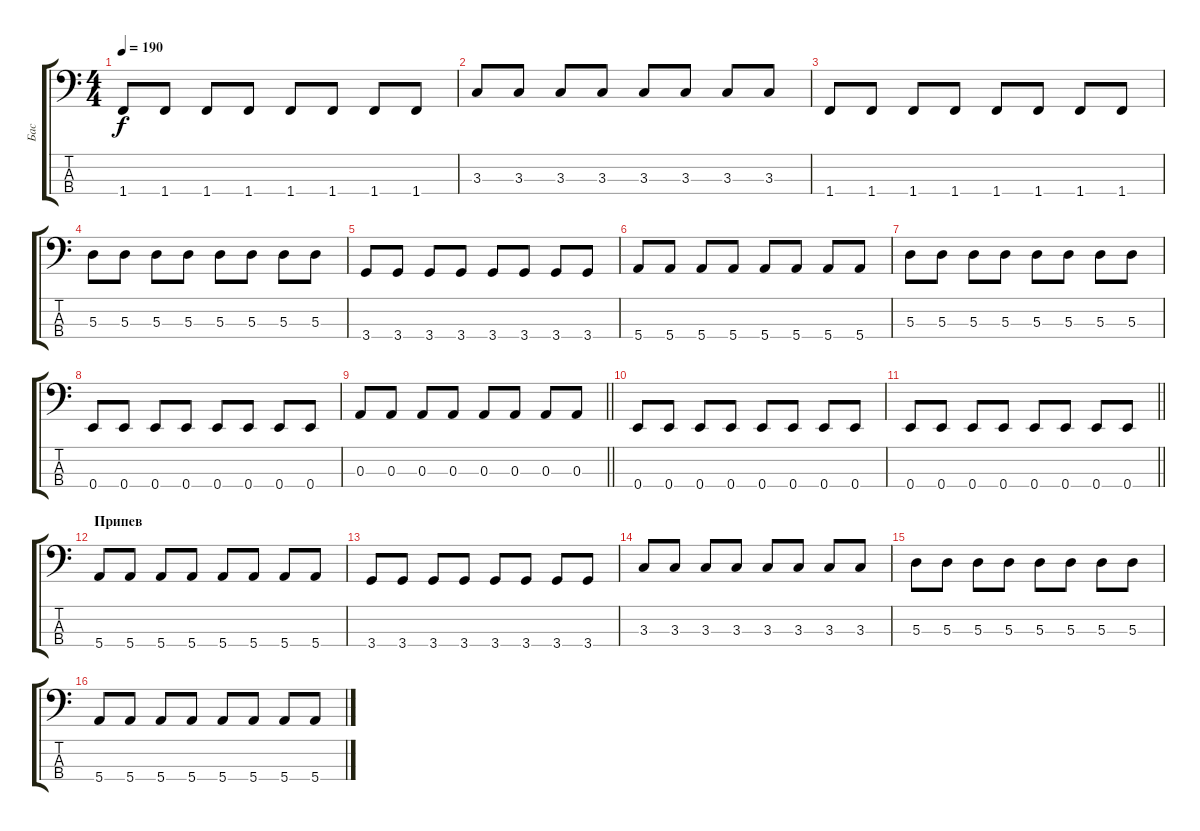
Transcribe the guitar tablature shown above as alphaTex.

\track ("Бас" "Бас") {instrument electricbassfinger}
\staff {score tabs}
\tuning (G2 D2 A1 E1) {hide}
\ts (4 4)
\tempo 190
\clef f4
\ks c
1.4.8{dy f} 1.4.8 1.4.8 1.4.8 1.4.8 1.4.8 1.4.8 1.4.8 |
3.3.8 3.3.8 3.3.8 3.3.8 3.3.8 3.3.8 3.3.8 3.3.8 |
1.4.8 1.4.8 1.4.8 1.4.8 1.4.8 1.4.8 1.4.8 1.4.8 |
5.3.8 5.3.8 5.3.8 5.3.8 5.3.8 5.3.8 5.3.8 5.3.8 |
3.4.8 3.4.8 3.4.8 3.4.8 3.4.8 3.4.8 3.4.8 3.4.8 |
5.4.8 5.4.8 5.4.8 5.4.8 5.4.8 5.4.8 5.4.8 5.4.8 |
5.3.8 5.3.8 5.3.8 5.3.8 5.3.8 5.3.8 5.3.8 5.3.8 |
0.4.8 0.4.8 0.4.8 0.4.8 0.4.8 0.4.8 0.4.8 0.4.8 |
\barLineRight lightlight
0.3.8 0.3.8 0.3.8 0.3.8 0.3.8 0.3.8 0.3.8 0.3.8 |
\section ("" "")
0.4.8 0.4.8 0.4.8 0.4.8 0.4.8 0.4.8 0.4.8 0.4.8 |
\barLineRight lightlight
0.4.8 0.4.8 0.4.8 0.4.8 0.4.8 0.4.8 0.4.8 0.4.8 |
\section ("" "Припев")
5.4.8 5.4.8 5.4.8 5.4.8 5.4.8 5.4.8 5.4.8 5.4.8 |
3.4.8 3.4.8 3.4.8 3.4.8 3.4.8 3.4.8 3.4.8 3.4.8 |
3.3.8 3.3.8 3.3.8 3.3.8 3.3.8 3.3.8 3.3.8 3.3.8 |
5.3.8 5.3.8 5.3.8 5.3.8 5.3.8 5.3.8 5.3.8 5.3.8 |
5.4.8 5.4.8 5.4.8 5.4.8 5.4.8 5.4.8 5.4.8 5.4.8
